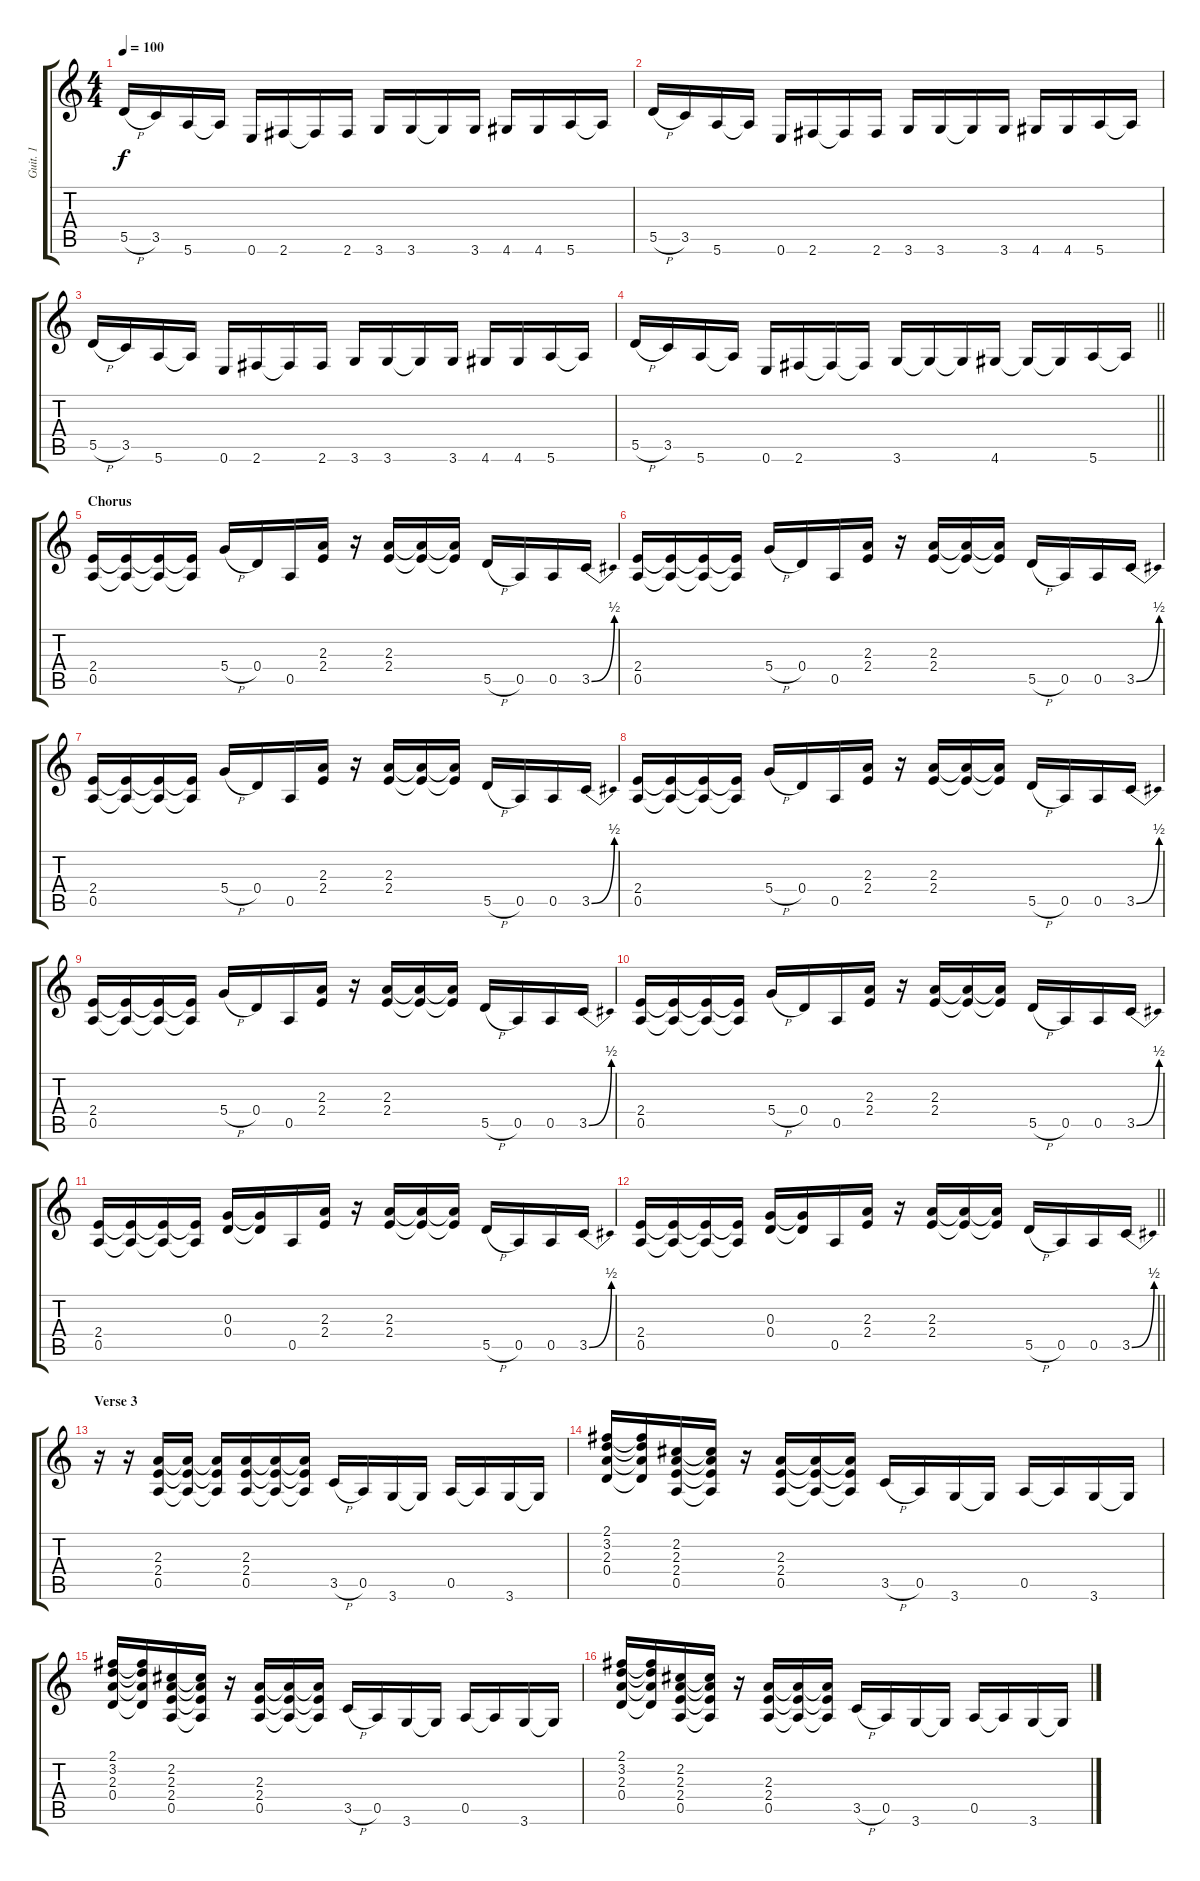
\track ("Guit. 1" "Guit. 1") {instrument overdrivenguitar}
\staff {score tabs}
\tuning (E4 B3 G3 D3 A2 E2) {hide}
\ts (4 4)
\tempo 100
\clef g2
\ks c
5.5{h}.16{dy f} 3.5.16 5.6.16 5.6{t}.16 0.6.16 2.6.16 2.6{t}.16 2.6.16 3.6.16 3.6.16 3.6{t}.16 3.6.16 4.6.16 4.6.16 5.6.16 5.6{t}.16 |
5.5{h}.16 3.5.16 5.6.16 5.6{t}.16 0.6.16 2.6.16 2.6{t}.16 2.6.16 3.6.16 3.6.16 3.6{t}.16 3.6.16 4.6.16 4.6.16 5.6.16 5.6{t}.16 |
5.5{h}.16 3.5.16 5.6.16 5.6{t}.16 0.6.16 2.6.16 2.6{t}.16 2.6.16 3.6.16 3.6.16 3.6{t}.16 3.6.16 4.6.16 4.6.16 5.6.16 5.6{t}.16 |
\barLineRight lightlight
5.5{h}.16 3.5.16 5.6.16 5.6{t}.16 0.6.16 2.6.16 2.6{t}.16 2.6{t}.16 3.6.16 3.6{t}.16 3.6{t}.16 4.6.16 4.6{t}.16 4.6{t}.16 5.6.16 5.6{t}.16 |
\section ("" "Chorus")
(2.4 0.5).16 (2.4{t} 0.5{t}).16 (2.4{t} 0.5{t}).16 (2.4{t} 0.5{t}).16 5.4{h}.16 0.4.16 0.5.16 (2.3 2.4).16 r.16 (2.3 2.4).16 (2.3{t} 2.4{t}).16 (2.3{t} 2.4{t}).16 5.5{h}.16 0.5.16 0.5.16 3.5{be (bend 0 0 60 2)}.16 |
(2.4 0.5).16 (2.4{t} 0.5{t}).16 (2.4{t} 0.5{t}).16 (2.4{t} 0.5{t}).16 5.4{h}.16 0.4.16 0.5.16 (2.3 2.4).16 r.16 (2.3 2.4).16 (2.3{t} 2.4{t}).16 (2.3{t} 2.4{t}).16 5.5{h}.16 0.5.16 0.5.16 3.5{be (bend 0 0 60 2)}.16 |
(2.4 0.5).16 (2.4{t} 0.5{t}).16 (2.4{t} 0.5{t}).16 (2.4{t} 0.5{t}).16 5.4{h}.16 0.4.16 0.5.16 (2.3 2.4).16 r.16 (2.3 2.4).16 (2.3{t} 2.4{t}).16 (2.3{t} 2.4{t}).16 5.5{h}.16 0.5.16 0.5.16 3.5{be (bend 0 0 60 2)}.16 |
(2.4 0.5).16 (2.4{t} 0.5{t}).16 (2.4{t} 0.5{t}).16 (2.4{t} 0.5{t}).16 5.4{h}.16 0.4.16 0.5.16 (2.3 2.4).16 r.16 (2.3 2.4).16 (2.3{t} 2.4{t}).16 (2.3{t} 2.4{t}).16 5.5{h}.16 0.5.16 0.5.16 3.5{be (bend 0 0 60 2)}.16 |
(2.4 0.5).16 (2.4{t} 0.5{t}).16 (2.4{t} 0.5{t}).16 (2.4{t} 0.5{t}).16 5.4{h}.16 0.4.16 0.5.16 (2.3 2.4).16 r.16 (2.3 2.4).16 (2.3{t} 2.4{t}).16 (2.3{t} 2.4{t}).16 5.5{h}.16 0.5.16 0.5.16 3.5{be (bend 0 0 60 2)}.16 |
(2.4 0.5).16 (2.4{t} 0.5{t}).16 (2.4{t} 0.5{t}).16 (2.4{t} 0.5{t}).16 5.4{h}.16 0.4.16 0.5.16 (2.3 2.4).16 r.16 (2.3 2.4).16 (2.3{t} 2.4{t}).16 (2.3{t} 2.4{t}).16 5.5{h}.16 0.5.16 0.5.16 3.5{be (bend 0 0 60 2)}.16 |
(2.4 0.5).16 (2.4{t} 0.5{t}).16 (2.4{t} 0.5{t}).16 (2.4{t} 0.5{t}).16 (0.3 0.4).16 (0.3{t} 0.4{t}).16 0.5.16 (2.3 2.4).16 r.16 (2.3 2.4).16 (2.3{t} 2.4{t}).16 (2.3{t} 2.4{t}).16 5.5{h}.16 0.5.16 0.5.16 3.5{be (bend 0 0 60 2)}.16 |
\barLineRight lightlight
(2.4 0.5).16 (2.4{t} 0.5{t}).16 (2.4{t} 0.5{t}).16 (2.4{t} 0.5{t}).16 (0.3 0.4).16 (0.3{t} 0.4{t}).16 0.5.16 (2.3 2.4).16 r.16 (2.3 2.4).16 (2.3{t} 2.4{t}).16 (2.3{t} 2.4{t}).16 5.5{h}.16 0.5.16 0.5.16 3.5{be (bend 0 0 60 2)}.16 |
\section ("" "Verse 3")
r.16 r.16 (2.3 2.4 0.5).16 (2.3{t} 2.4{t} 0.5{t}).16 (2.3{t} 2.4{t} 0.5{t}).16 (2.3 2.4 0.5).16 (2.3{t} 2.4{t} 0.5{t}).16 (2.3{t} 2.4{t} 0.5{t}).16 3.5{h}.16 0.5.16 3.6.16 3.6{t}.16 0.5.16 0.5{t}.16 3.6.16 3.6{t}.16 |
(2.1 3.2 2.3 0.4).16 (2.1{t} 3.2{t} 2.3{t} 0.4{t}).16 (2.2 2.3 2.4 0.5).16 (2.2{t} 2.3{t} 2.4{t} 0.5{t}).16 r.16 (2.3 2.4 0.5).16 (2.3{t} 2.4{t} 0.5{t}).16 (2.3{t} 2.4{t} 0.5{t}).16 3.5{h}.16 0.5.16 3.6.16 3.6{t}.16 0.5.16 0.5{t}.16 3.6.16 3.6{t}.16 |
(2.1 3.2 2.3 0.4).16 (2.1{t} 3.2{t} 2.3{t} 0.4{t}).16 (2.2 2.3 2.4 0.5).16 (2.2{t} 2.3{t} 2.4{t} 0.5{t}).16 r.16 (2.3 2.4 0.5).16 (2.3{t} 2.4{t} 0.5{t}).16 (2.3{t} 2.4{t} 0.5{t}).16 3.5{h}.16 0.5.16 3.6.16 3.6{t}.16 0.5.16 0.5{t}.16 3.6.16 3.6{t}.16 |
(2.1 3.2 2.3 0.4).16 (2.1{t} 3.2{t} 2.3{t} 0.4{t}).16 (2.2 2.3 2.4 0.5).16 (2.2{t} 2.3{t} 2.4{t} 0.5{t}).16 r.16 (2.3 2.4 0.5).16 (2.3{t} 2.4{t} 0.5{t}).16 (2.3{t} 2.4{t} 0.5{t}).16 3.5{h}.16 0.5.16 3.6.16 3.6{t}.16 0.5.16 0.5{t}.16 3.6.16 3.6{t}.16
